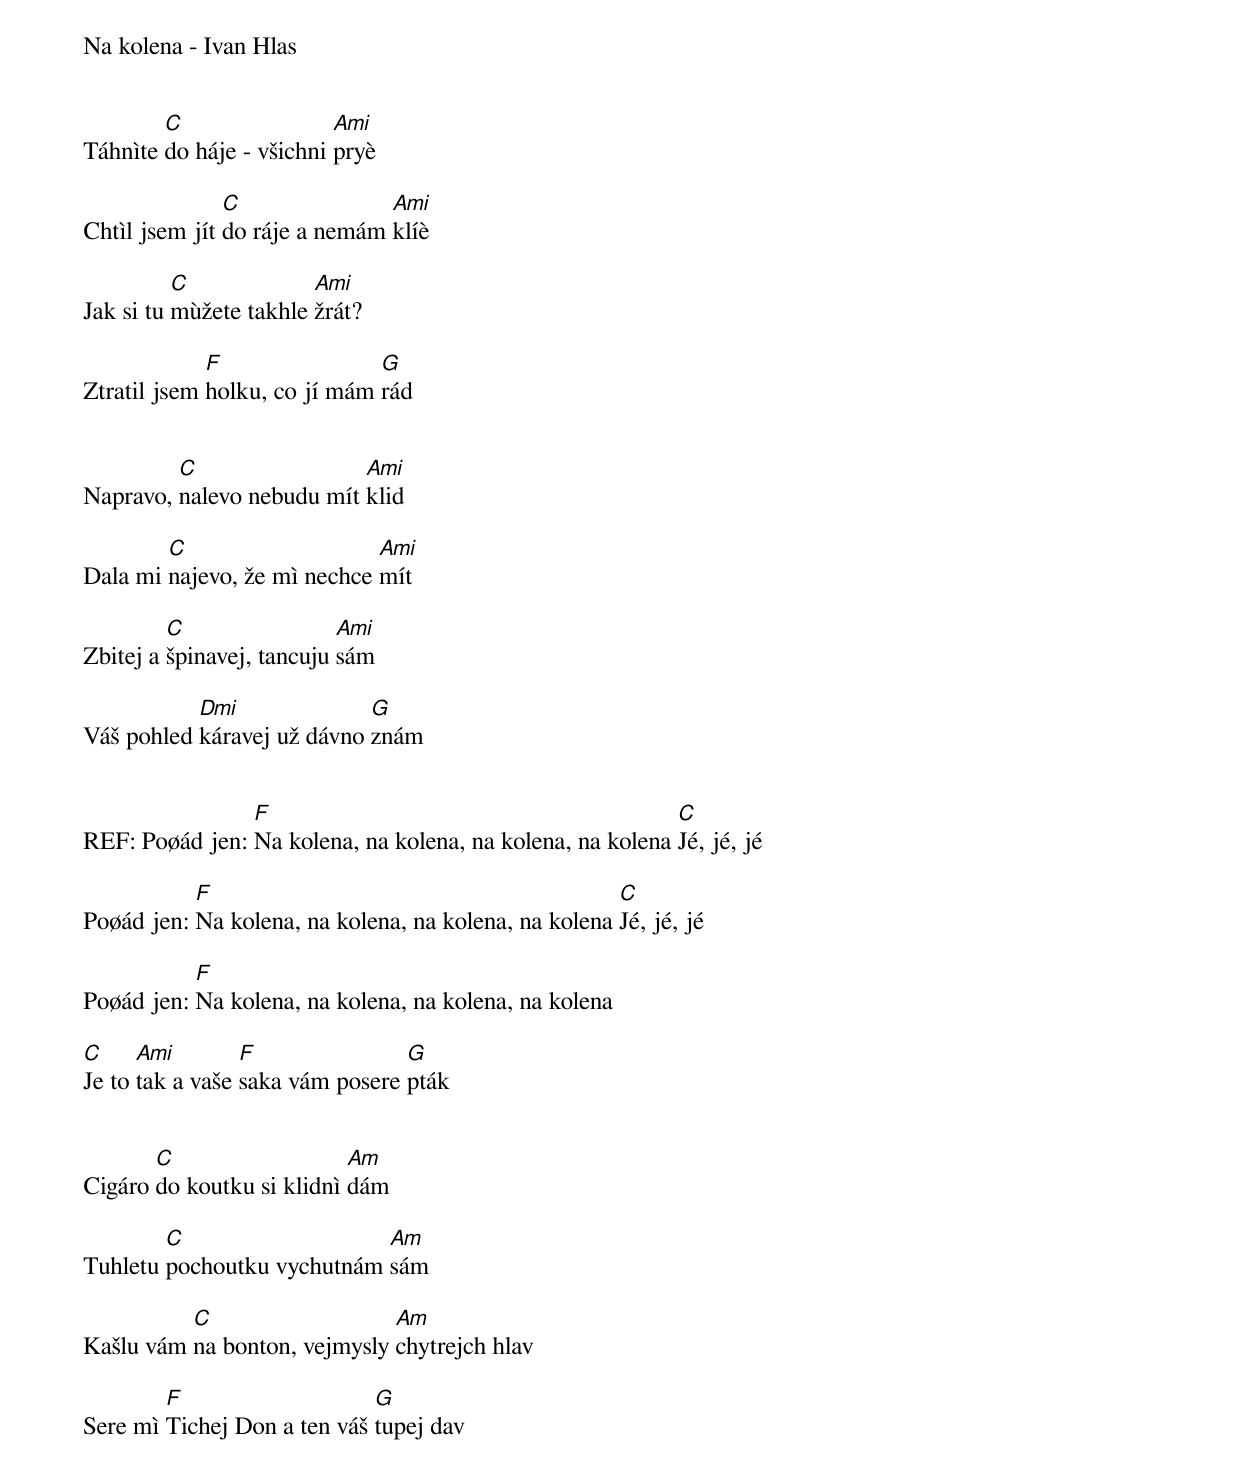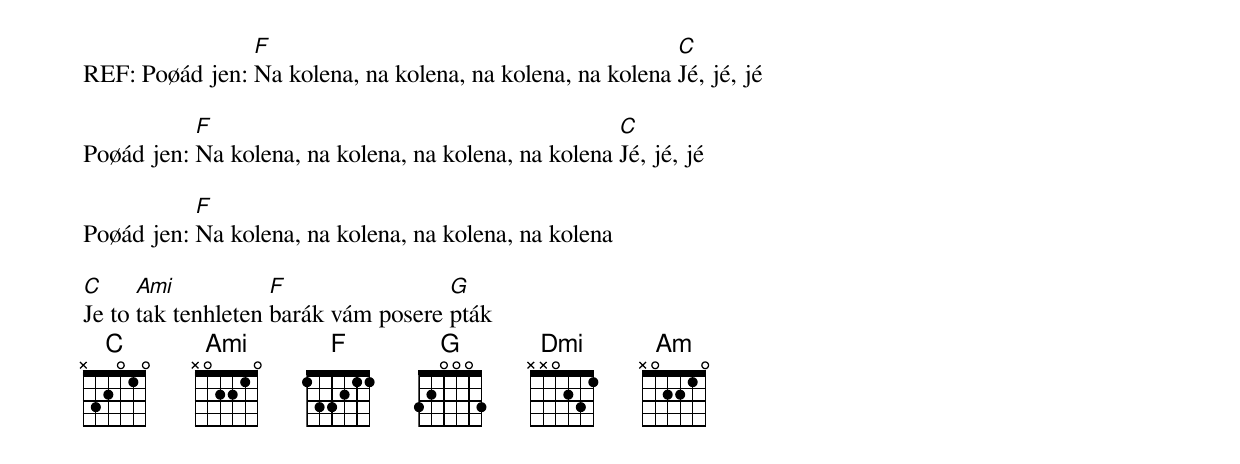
Na kolena - Ivan Hlas


Táhnìte [C]do háje - všichni [Ami]pryè

Chtìl jsem jít [C]do ráje a nemám [Ami]klíè

Jak si tu [C]mùžete takhle [Ami]žrát?

Ztratil jsem [F]holku, co jí mám [G]rád


Napravo, [C]nalevo nebudu mít [Ami]klid

Dala mi [C]najevo, že mì nechce [Ami]mít

Zbitej a [C]špinavej, tancuju [Ami]sám

Váš pohled [Dmi]káravej už dávno [G]znám


REF: Poøád jen: [F]Na kolena, na kolena, na kolena, na kolena [C]Jé, jé, jé

Poøád jen: [F]Na kolena, na kolena, na kolena, na kolena [C]Jé, jé, jé

Poøád jen: [F]Na kolena, na kolena, na kolena, na kolena

[C]Je to [Ami]tak a vaše [F]saka vám posere [G]pták


Cigáro [C]do koutku si klidnì [Am]dám

Tuhletu [C]pochoutku vychutnám [Am]sám

Kašlu vám [C]na bonton, vejmysly [Am]chytrejch hlav

Sere mì [F]Tichej Don a ten váš [G]tupej dav


REF: Poøád jen: [F]Na kolena, na kolena, na kolena, na kolena [C]Jé, jé, jé

Poøád jen: [F]Na kolena, na kolena, na kolena, na kolena [C]Jé, jé, jé

Poøád jen: [F]Na kolena, na kolena, na kolena, na kolena

[C]Je to [Ami]tak tenhleten [F]barák vám posere [G]pták
